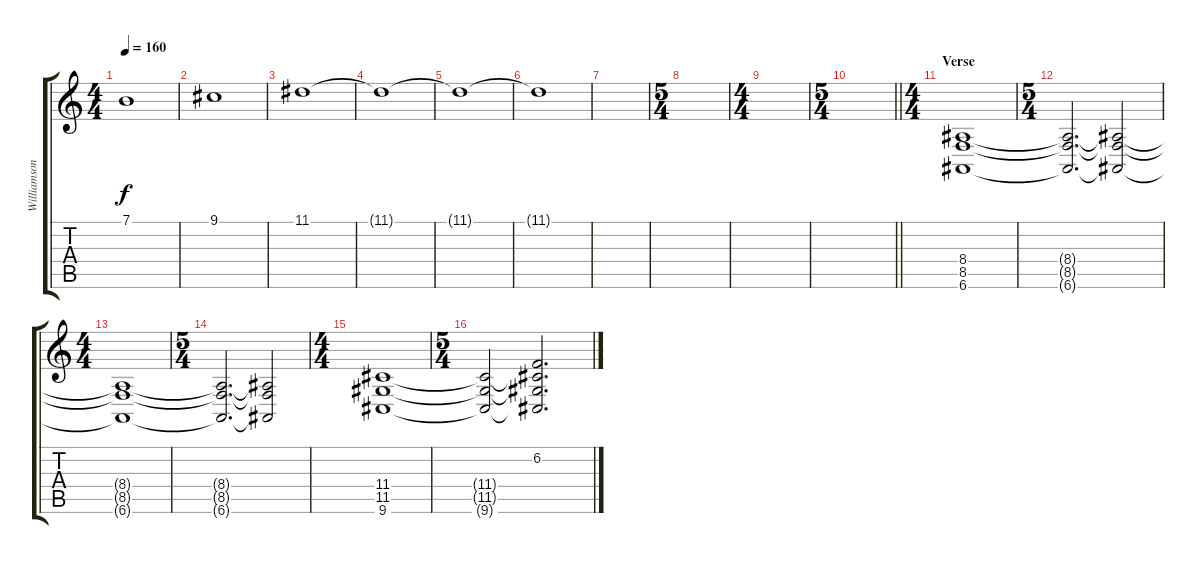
\track ("Williamson Keyb1" "Williamson") {instrument pad4choir}
\staff {score tabs}
\tuning (E4 B3 G3 D3 A2 E2) {hide}
\ts (4 4)
\tempo 160
\clef g2
\ks c
7.1.1{dy f} |
9.1.1 |
11.1.1 |
11.1{t}.1 |
11.1{t}.1 |
11.1{t}.1 |
|
\ts (5 4)
|
\ts (4 4)
|
\ts (5 4)
\barLineRight lightlight
|
\ts (4 4)
\section ("" "Verse")
(8.4 8.5 6.6).1 |
\ts (5 4)
(8.4{t} 8.5{t} 6.6{t}).2{d} (8.4{t} 8.5{t} 6.6{t}).2 |
\ts (4 4)
(8.4{t} 8.5{t} 6.6{t}).1 |
\ts (5 4)
(8.4{t} 8.5{t} 6.6{t}).2{d} (8.4{t} 8.5{t} 6.6{t}).2 |
\ts (4 4)
(11.4 11.5 9.6).1 |
\ts (5 4)
(11.4{t} 11.5{t} 9.6{t}).2 (6.2 11.4{t} 11.5{t} 9.6{t}).2{d}
